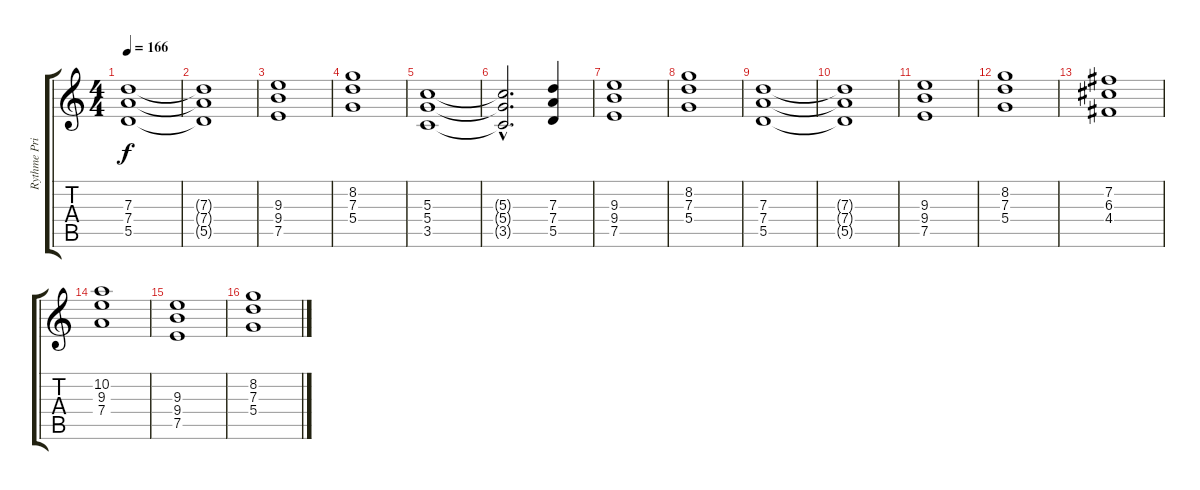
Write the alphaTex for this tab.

\track ("Rythme Principal" "Rythme Pri") {instrument distortionguitar}
\staff {score tabs}
\tuning (E4 B3 G3 D3 A2 E2) {hide}
\ts (4 4)
\tempo 166
\clef g2
\ks c
(7.3 7.4 5.5).1{dy f} |
(7.3{t} 7.4{t} 5.5{t}).1 |
(9.3 9.4 7.5).1 |
(8.2 7.3 5.4).1 |
(5.3 5.4 3.5).1 |
(5.3{hac t} 5.4{hac t} 3.5{hac t}).2{d} (7.3 7.4 5.5).4 |
(9.3 9.4 7.5).1 |
(8.2 7.3 5.4).1 |
(7.3 7.4 5.5).1 |
(7.3{t} 7.4{t} 5.5{t}).1 |
(9.3 9.4 7.5).1 |
(8.2 7.3 5.4).1 |
(7.2 6.3 4.4).1 |
(10.2 9.3 7.4).1 |
(9.3 9.4 7.5).1 |
(8.2 7.3 5.4).1
